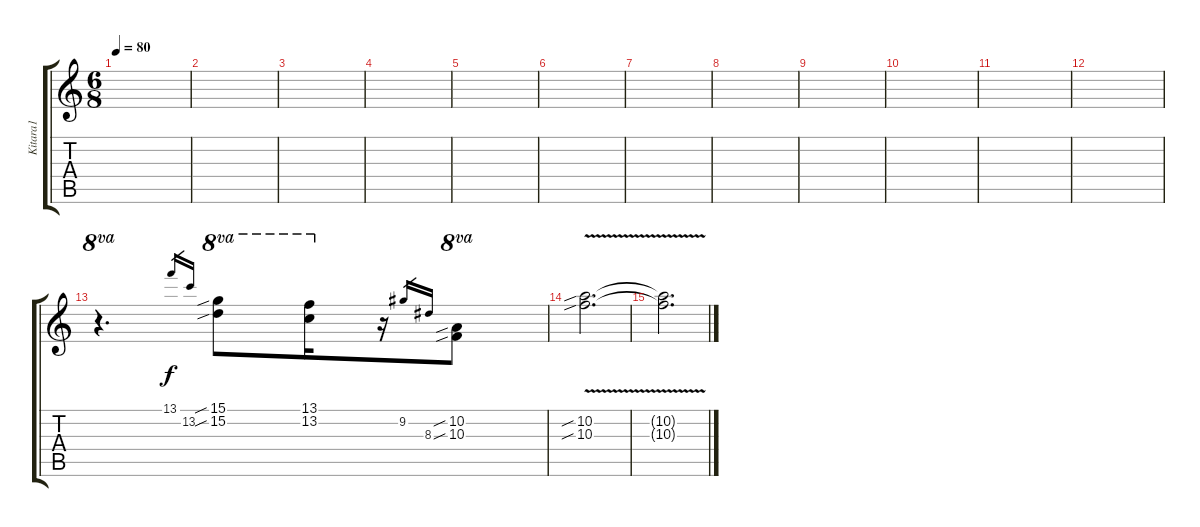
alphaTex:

\track ("Kitara1" "Kitara1") {instrument overdrivenguitar}
\staff {score tabs}
\tuning (E4 B3 G3 D3 A2 E2) {hide}
\ts (6 8)
\tempo 80
\clef g2
\ks c
|
|
|
|
|
|
|
|
|
|
|
|
r.4{d ot 8va} 13.1.16{gr} 13.2.16{gr} (15.1{sib} 15.2{sib}).8{ot 8va} (13.1 13.2).16{ot 8va} r.16 9.2.16{gr} 8.3.16{gr} (10.2{sib} 10.3{sib}).8{ot 8va} |
(10.2{sib} 10.3{v sib}).2{d} |
(10.2{t} 10.3{t}).2{d}
